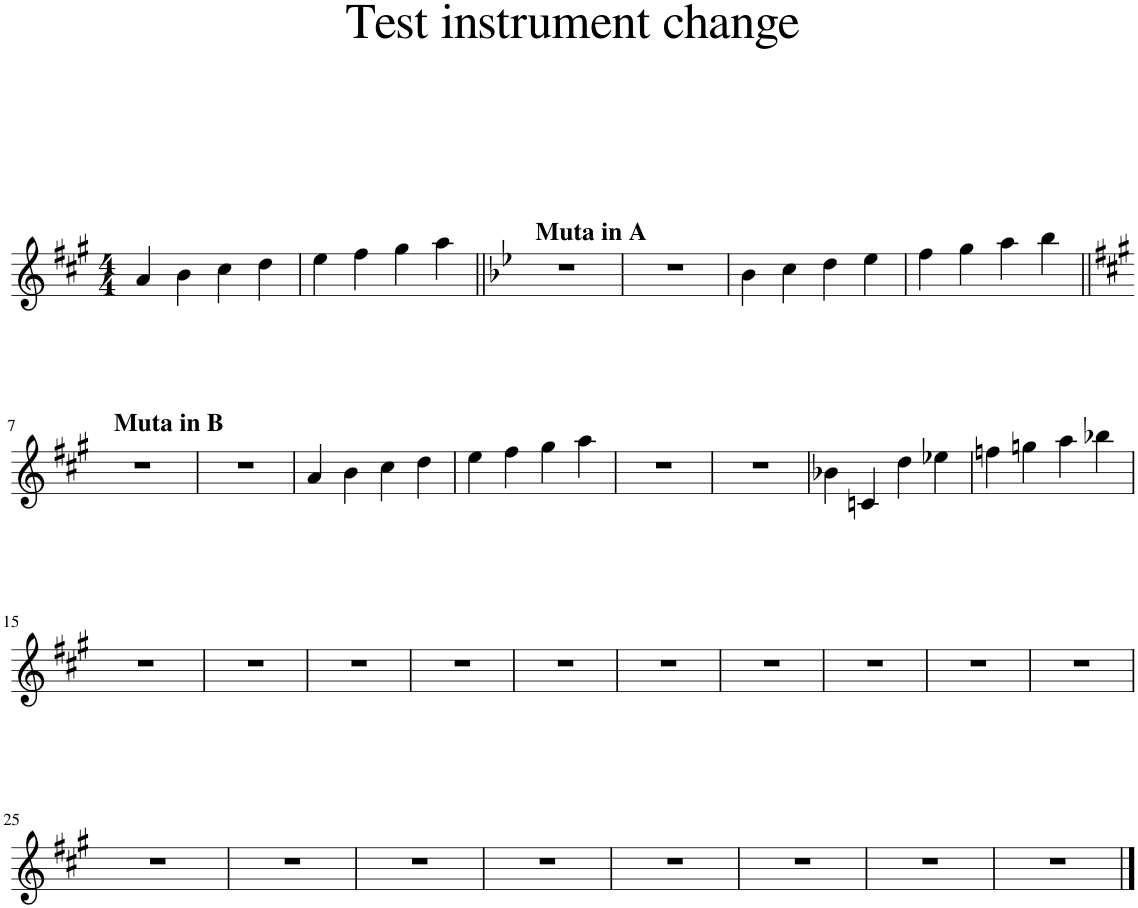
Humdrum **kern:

**kern
*part1
*staff1
*I"Bb Clarinet
*I'Bb Cl.
*clefG2
*Trd1c2
*k[f#c#g#]
*M4/4
=1
4a/
4b\
4cc#\
4dd\
=2
4ee\
4ff#\
4gg#\
4aa\
=3||
*k[b-e-]
!LO:TX:a:B:t=Muta in A
1r
=4
1r
=5
4b-\
4cc\
4dd\
4ee-\
=6
4ff\
4gg\
4aa\
4bb-\
!!LO:LB:g=z
=7||
*k[f#c#g#]
!LO:TX:a:B:t=Muta in B
1r
=8
1r
=9
4a/
4b\
4cc#\
4dd\
=10
4ee\
4ff#\
4gg#\
4aa\
=11
1r
=12
1r
=13
4b-X\
4cn/
4dd\
4ee-X\
=14
4ffn\
4ggn\
4aa\
4bb-X\
!!LO:LB:g=z
=15
1r
=16
1r
=17
1r
=18
1r
=19
1r
=20
1r
=21
1r
=22
1r
=23
1r
=24
1r
!!LO:LB:g=z
=25
1r
=26
1r
=27
1r
=28
1r
=29
1r
=30
1r
=31
1r
=32
1r
==
*-
